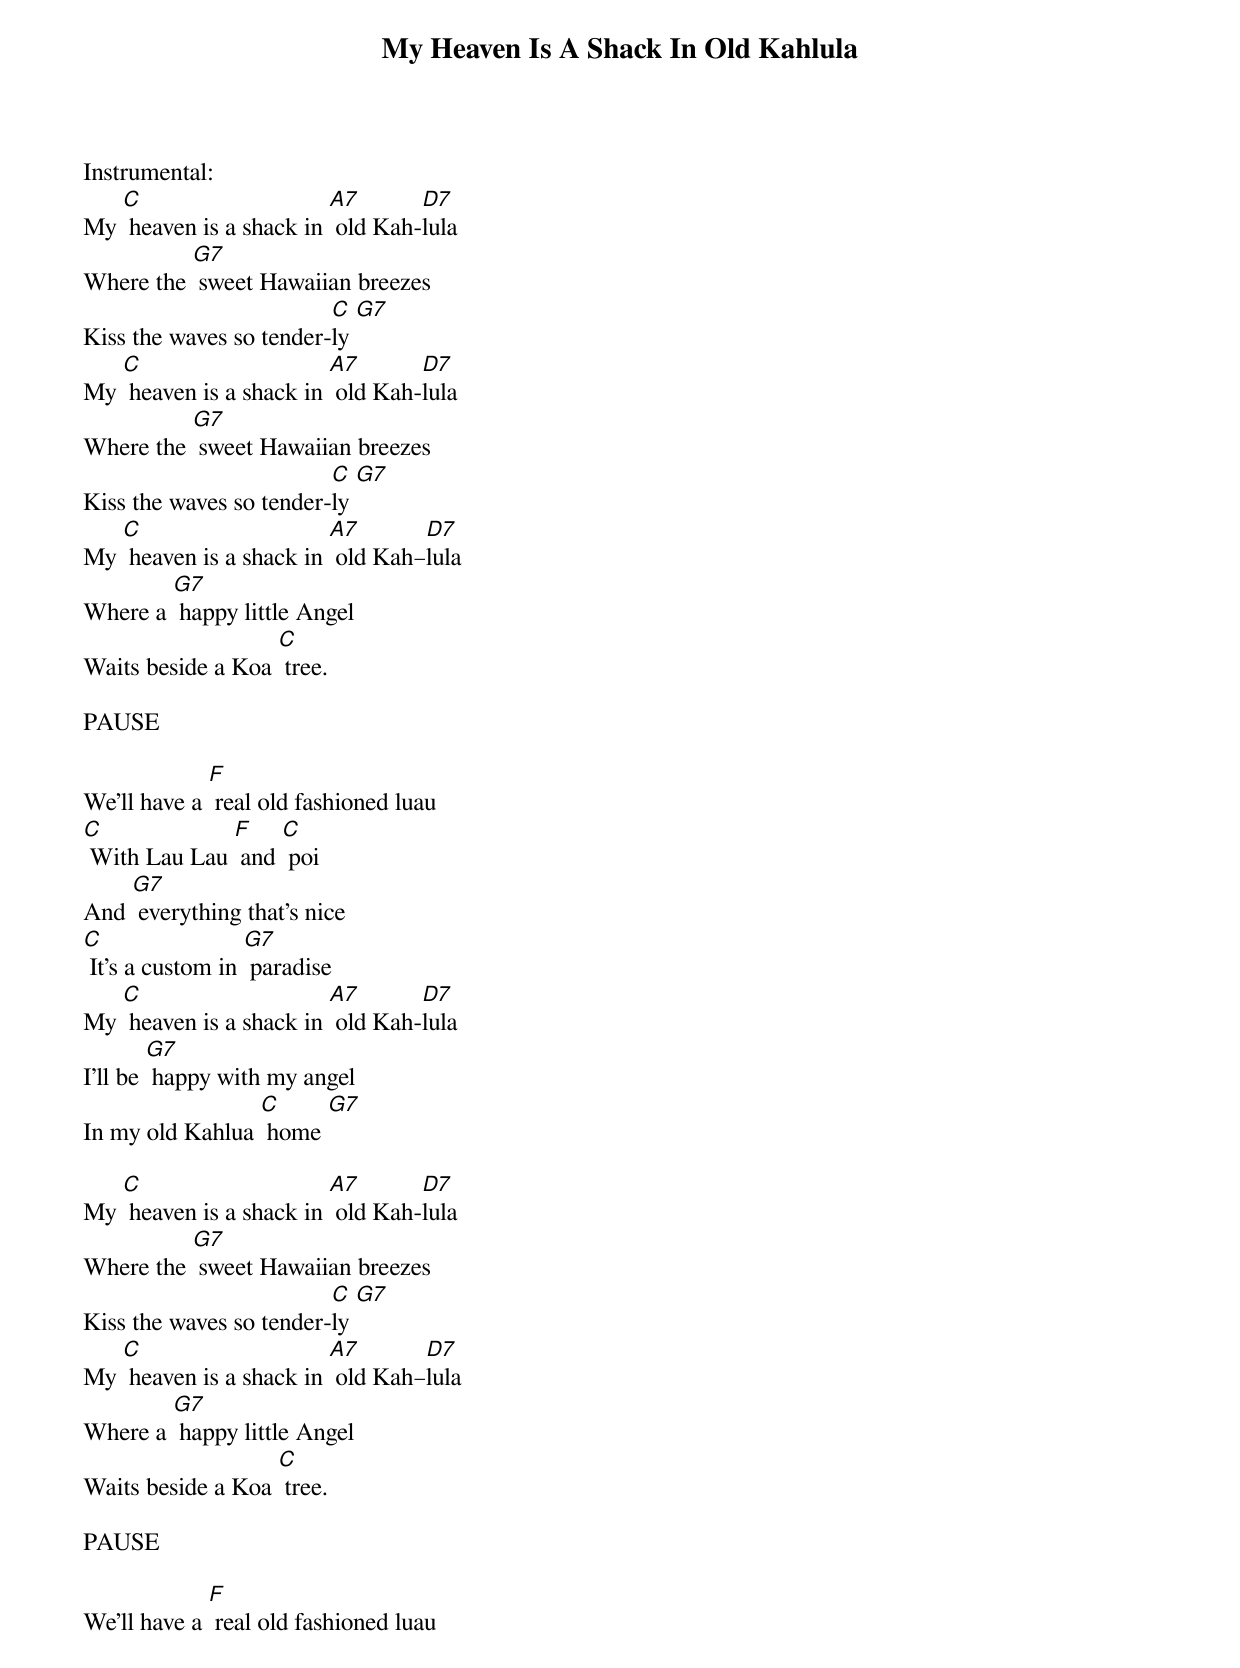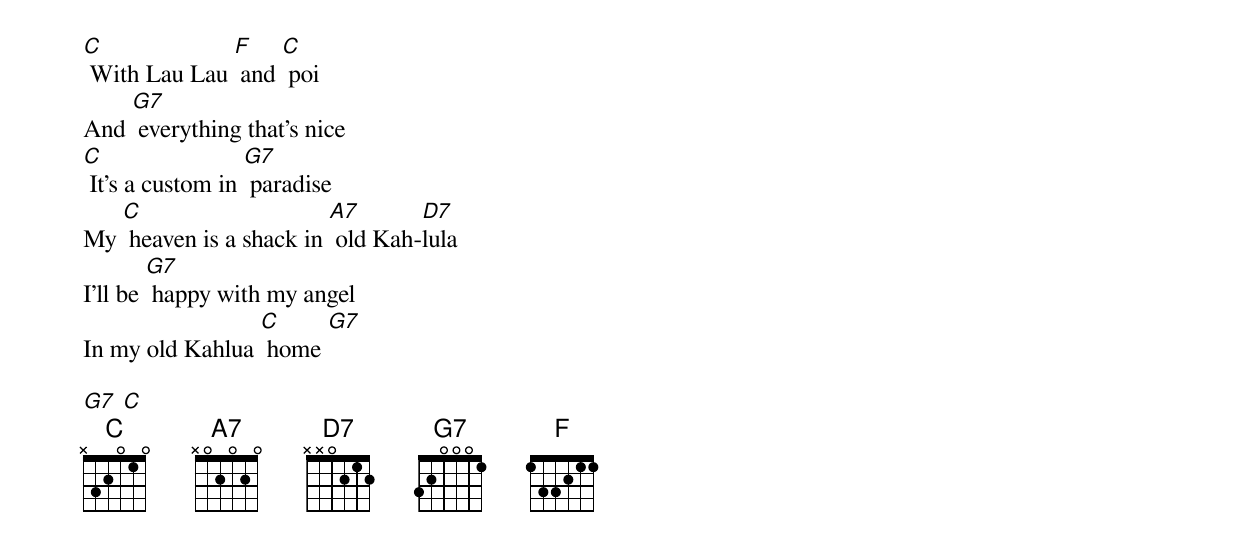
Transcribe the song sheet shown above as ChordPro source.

{title: My Heaven Is A Shack In Old Kahlula}
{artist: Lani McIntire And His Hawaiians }
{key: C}

Instrumental:
My [C] heaven is a shack in [A7] old Kah-[D7]lula
Where the [G7] sweet Hawaiian breezes
Kiss the waves so tender-[C]ly [G7]
{c: }
My [C] heaven is a shack in [A7] old Kah-[D7]lula
Where the [G7] sweet Hawaiian breezes
Kiss the waves so tender-[C]ly [G7]
My [C] heaven is a shack in [A7] old Kah–[D7]lula
Where a [G7] happy little Angel
Waits beside a Koa [C] tree.

PAUSE

We'll have a [F] real old fashioned luau
[C] With Lau Lau [F] and [C] poi
And [G7] everything that's nice
[C] It's a custom in [G7] paradise
My [C] heaven is a shack in [A7] old Kah-[D7]lula
I'll be [G7] happy with my angel
In my old Kahlua [C] home [G7]

My [C] heaven is a shack in [A7] old Kah-[D7]lula
Where the [G7] sweet Hawaiian breezes
Kiss the waves so tender-[C]ly [G7]
My [C] heaven is a shack in [A7] old Kah–[D7]lula
Where a [G7] happy little Angel
Waits beside a Koa [C] tree.

PAUSE

We'll have a [F] real old fashioned luau
[C] With Lau Lau [F] and [C] poi
And [G7] everything that's nice
[C] It's a custom in [G7] paradise
My [C] heaven is a shack in [A7] old Kah-[D7]lula
I'll be [G7] happy with my angel
In my old Kahlua [C] home [G7]

[G7] [C]
